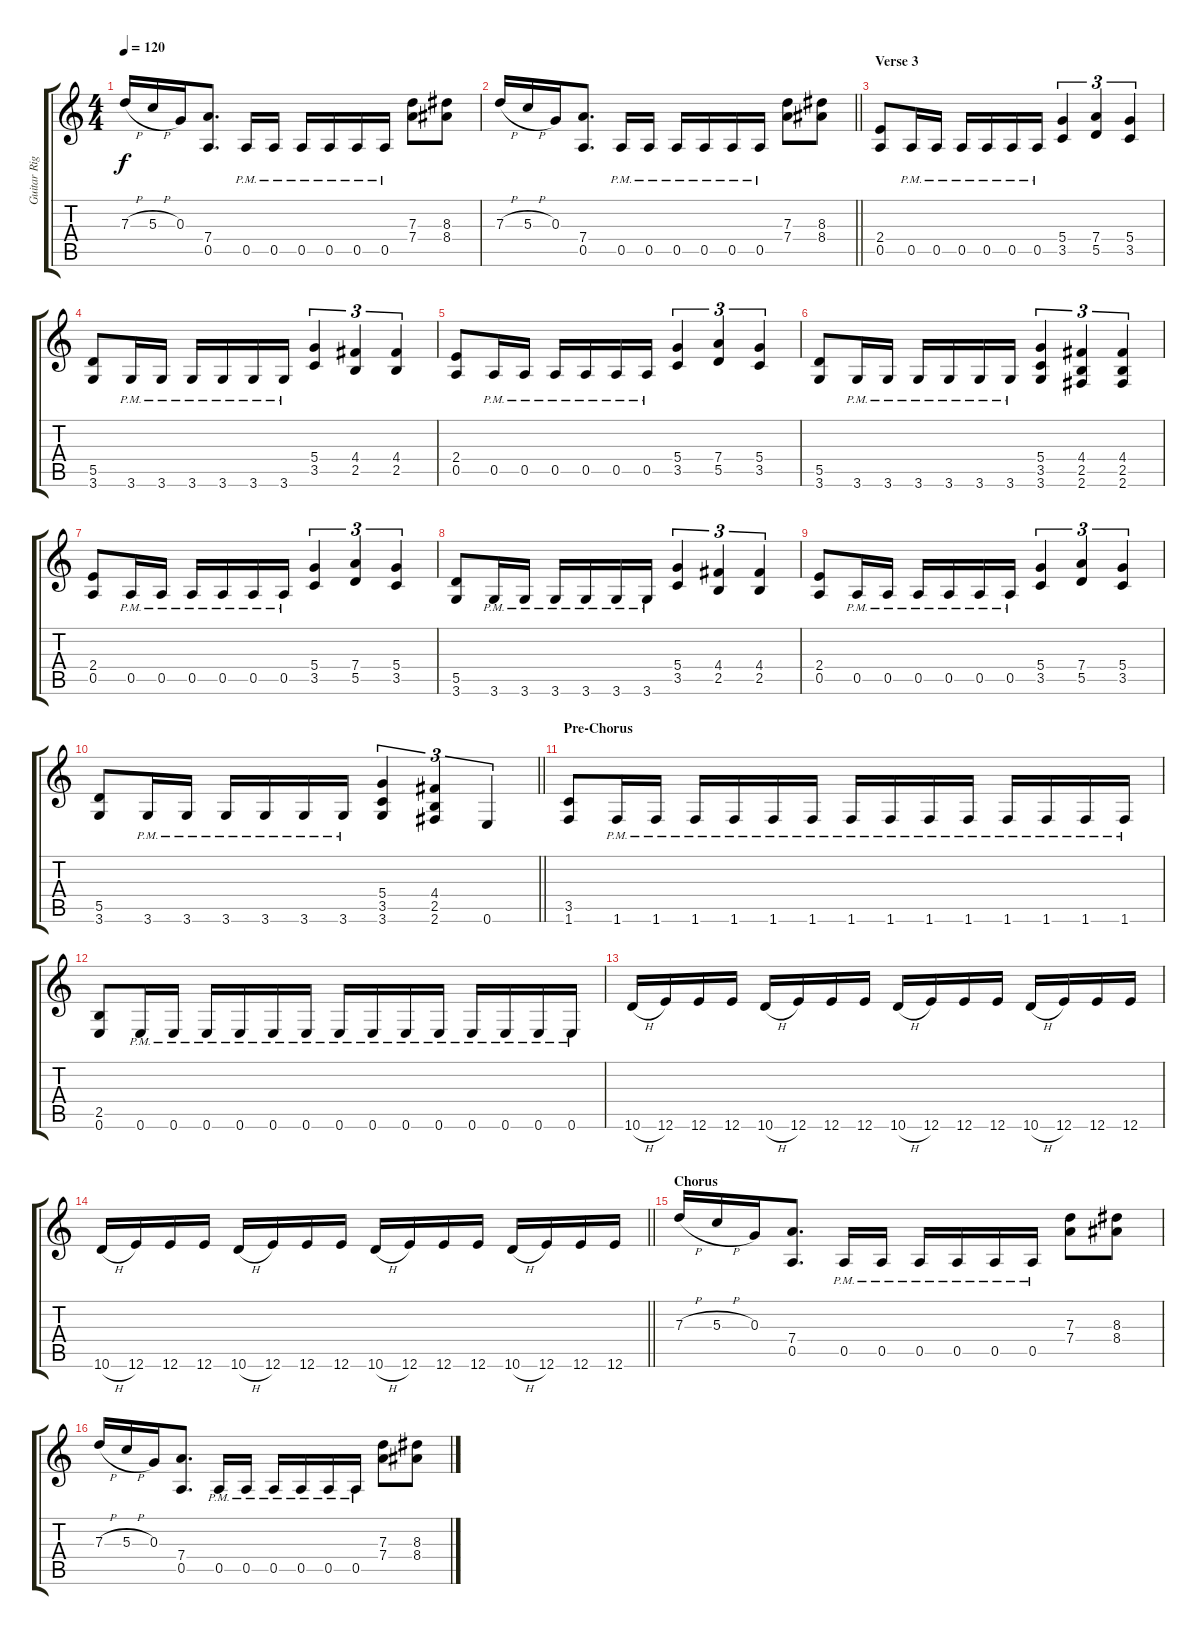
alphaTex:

\track ("Guitar Right" "Guitar Rig") {instrument distortionguitar}
\staff {score tabs}
\tuning (E4 B3 G3 D3 A2 E2) {hide}
\ts (4 4)
\tempo 120
\clef g2
\ks c
7.3{h}.16{dy f} 5.3{h}.16 0.3.16 (7.4 0.5).8{d} 0.5{pm}.16 0.5{pm}.16 0.5{pm}.16 0.5{pm}.16 0.5{pm}.16 0.5{pm}.16 (7.3 7.4).8 (8.3 8.4).8 |
\barLineRight lightlight
7.3{h}.16 5.3{h}.16 0.3.16 (7.4 0.5).8{d} 0.5{pm}.16 0.5{pm}.16 0.5{pm}.16 0.5{pm}.16 0.5{pm}.16 0.5{pm}.16 (7.3 7.4).8 (8.3 8.4).8 |
\section ("" "Verse 3")
(2.4 0.5).8 0.5{pm}.16 0.5{pm}.16 0.5{pm}.16 0.5{pm}.16 0.5{pm}.16 0.5{pm}.16 (5.4 3.5).4{tu (3 2)} (7.4 5.5).4{tu (3 2)} (5.4 3.5).4{tu (3 2)} |
(5.5 3.6).8 3.6{pm}.16 3.6{pm}.16 3.6{pm}.16 3.6{pm}.16 3.6{pm}.16 3.6{pm}.16 (5.4 3.5).4{tu (3 2)} (4.4 2.5).4{tu (3 2)} (4.4 2.5).4{tu (3 2)} |
(2.4 0.5).8 0.5{pm}.16 0.5{pm}.16 0.5{pm}.16 0.5{pm}.16 0.5{pm}.16 0.5{pm}.16 (5.4 3.5).4{tu (3 2)} (7.4 5.5).4{tu (3 2)} (5.4 3.5).4{tu (3 2)} |
(5.5 3.6).8 3.6{pm}.16 3.6{pm}.16 3.6{pm}.16 3.6{pm}.16 3.6{pm}.16 3.6{pm}.16 (5.4 3.5 3.6).4{tu (3 2)} (4.4 2.5 2.6).4{tu (3 2)} (4.4 2.5 2.6).4{tu (3 2)} |
(2.4 0.5).8 0.5{pm}.16 0.5{pm}.16 0.5{pm}.16 0.5{pm}.16 0.5{pm}.16 0.5{pm}.16 (5.4 3.5).4{tu (3 2)} (7.4 5.5).4{tu (3 2)} (5.4 3.5).4{tu (3 2)} |
(5.5 3.6).8 3.6{pm}.16 3.6{pm}.16 3.6{pm}.16 3.6{pm}.16 3.6{pm}.16 3.6{pm}.16 (5.4 3.5).4{tu (3 2)} (4.4 2.5).4{tu (3 2)} (4.4 2.5).4{tu (3 2)} |
(2.4 0.5).8 0.5{pm}.16 0.5{pm}.16 0.5{pm}.16 0.5{pm}.16 0.5{pm}.16 0.5{pm}.16 (5.4 3.5).4{tu (3 2)} (7.4 5.5).4{tu (3 2)} (5.4 3.5).4{tu (3 2)} |
\barLineRight lightlight
(5.5 3.6).8 3.6{pm}.16 3.6{pm}.16 3.6{pm}.16 3.6{pm}.16 3.6{pm}.16 3.6{pm}.16 (5.4 3.5 3.6).4{tu (3 2)} (4.4 2.5 2.6).4{tu (3 2)} 0.6.4{tu (3 2)} |
\section ("" "Pre-Chorus")
(3.5 1.6).8 1.6{pm}.16 1.6{pm}.16 1.6{pm}.16 1.6{pm}.16 1.6{pm}.16 1.6{pm}.16 1.6{pm}.16 1.6{pm}.16 1.6{pm}.16 1.6{pm}.16 1.6{pm}.16 1.6{pm}.16 1.6{pm}.16 1.6{pm}.16 |
(2.5 0.6).8 0.6{pm}.16 0.6{pm}.16 0.6{pm}.16 0.6{pm}.16 0.6{pm}.16 0.6{pm}.16 0.6{pm}.16 0.6{pm}.16 0.6{pm}.16 0.6{pm}.16 0.6{pm}.16 0.6{pm}.16 0.6{pm}.16 0.6{pm}.16 |
10.6{h}.16 12.6.16 12.6.16 12.6.16 10.6{h}.16 12.6.16 12.6.16 12.6.16 10.6{h}.16 12.6.16 12.6.16 12.6.16 10.6{h}.16 12.6.16 12.6.16 12.6.16 |
\barLineRight lightlight
10.6{h}.16 12.6.16 12.6.16 12.6.16 10.6{h}.16 12.6.16 12.6.16 12.6.16 10.6{h}.16 12.6.16 12.6.16 12.6.16 10.6{h}.16 12.6.16 12.6.16 12.6.16 |
\section ("" "Chorus")
7.3{h}.16 5.3{h}.16 0.3.16 (7.4 0.5).8{d} 0.5{pm}.16 0.5{pm}.16 0.5{pm}.16 0.5{pm}.16 0.5{pm}.16 0.5{pm}.16 (7.3 7.4).8 (8.3 8.4).8 |
7.3{h}.16 5.3{h}.16 0.3.16 (7.4 0.5).8{d} 0.5{pm}.16 0.5{pm}.16 0.5{pm}.16 0.5{pm}.16 0.5{pm}.16 0.5{pm}.16 (7.3 7.4).8 (8.3 8.4).8
